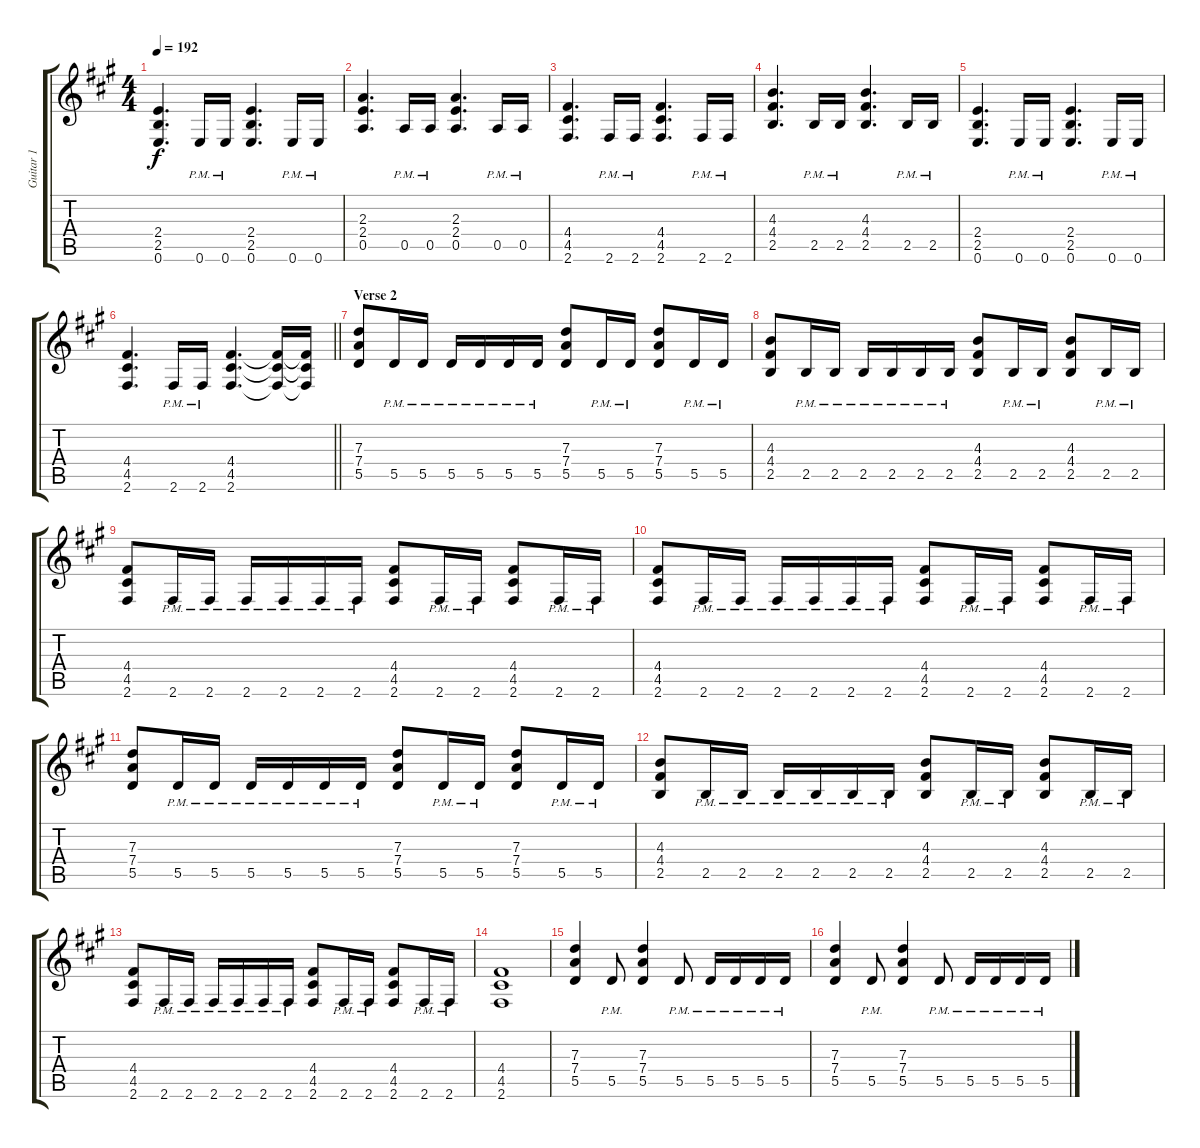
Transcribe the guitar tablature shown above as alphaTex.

\track ("Guitar 1" "Guitar 1") {instrument distortionguitar}
\staff {score tabs}
\tuning (E4 B3 G3 D3 A2 E2) {hide}
\ts (4 4)
\tempo 192
\clef g2
\ks f#minor
(2.4 2.5 0.6).4{d dy f} 0.6{pm}.16 0.6{pm}.16 (2.4 2.5 0.6).4{d} 0.6{pm}.16 0.6{pm}.16 |
(2.3 2.4 0.5).4{d} 0.5{pm}.16 0.5{pm}.16 (2.3 2.4 0.5).4{d} 0.5{pm}.16 0.5{pm}.16 |
(4.4 4.5 2.6).4{d} 2.6{pm}.16 2.6{pm}.16 (4.4 4.5 2.6).4{d} 2.6{pm}.16 2.6{pm}.16 |
(4.3 4.4 2.5).4{d} 2.5{pm}.16 2.5{pm}.16 (4.3 4.4 2.5).4{d} 2.5{pm}.16 2.5{pm}.16 |
(2.4 2.5 0.6).4{d} 0.6{pm}.16 0.6{pm}.16 (2.4 2.5 0.6).4{d} 0.6{pm}.16 0.6{pm}.16 |
\barLineRight lightlight
(4.4 4.5 2.6).4{d} 2.6{pm}.16 2.6{pm}.16 (4.4 4.5 2.6).4{d} (4.4{t} 4.5{t} 2.6{t}).16 (4.4{t} 4.5{t} 2.6{t}).16 |
\section ("" "Verse 2")
(7.3 7.4 5.5).8 5.5{pm}.16 5.5{pm}.16 5.5{pm}.16 5.5{pm}.16 5.5{pm}.16 5.5{pm}.16 (7.3 7.4 5.5).8 5.5{pm}.16 5.5{pm}.16 (7.3 7.4 5.5).8 5.5{pm}.16 5.5{pm}.16 |
(4.3 4.4 2.5).8 2.5{pm}.16 2.5{pm}.16 2.5{pm}.16 2.5{pm}.16 2.5{pm}.16 2.5{pm}.16 (4.3 4.4 2.5).8 2.5{pm}.16 2.5{pm}.16 (4.3 4.4 2.5).8 2.5{pm}.16 2.5{pm}.16 |
(4.4 4.5 2.6).8 2.6{pm}.16 2.6{pm}.16 2.6{pm}.16 2.6{pm}.16 2.6{pm}.16 2.6{pm}.16 (4.4 4.5 2.6).8 2.6{pm}.16 2.6{pm}.16 (4.4 4.5 2.6).8 2.6{pm}.16 2.6{pm}.16 |
(4.4 4.5 2.6).8 2.6{pm}.16 2.6{pm}.16 2.6{pm}.16 2.6{pm}.16 2.6{pm}.16 2.6{pm}.16 (4.4 4.5 2.6).8 2.6{pm}.16 2.6{pm}.16 (4.4 4.5 2.6).8 2.6{pm}.16 2.6{pm}.16 |
(7.3 7.4 5.5).8 5.5{pm}.16 5.5{pm}.16 5.5{pm}.16 5.5{pm}.16 5.5{pm}.16 5.5{pm}.16 (7.3 7.4 5.5).8 5.5{pm}.16 5.5{pm}.16 (7.3 7.4 5.5).8 5.5{pm}.16 5.5{pm}.16 |
(4.3 4.4 2.5).8 2.5{pm}.16 2.5{pm}.16 2.5{pm}.16 2.5{pm}.16 2.5{pm}.16 2.5{pm}.16 (4.3 4.4 2.5).8 2.5{pm}.16 2.5{pm}.16 (4.3 4.4 2.5).8 2.5{pm}.16 2.5{pm}.16 |
(4.4 4.5 2.6).8 2.6{pm}.16 2.6{pm}.16 2.6{pm}.16 2.6{pm}.16 2.6{pm}.16 2.6{pm}.16 (4.4 4.5 2.6).8 2.6{pm}.16 2.6{pm}.16 (4.4 4.5 2.6).8 2.6{pm}.16 2.6{pm}.16 |
(4.4 4.5 2.6).1 |
(7.3 7.4 5.5).4 5.5{pm}.8 (7.3 7.4 5.5).4 5.5{pm}.8 5.5{pm}.16 5.5{pm}.16 5.5{pm}.16 5.5{pm}.16 |
(7.3 7.4 5.5).4 5.5{pm}.8 (7.3 7.4 5.5).4 5.5{pm}.8 5.5{pm}.16 5.5{pm}.16 5.5{pm}.16 5.5{pm}.16
